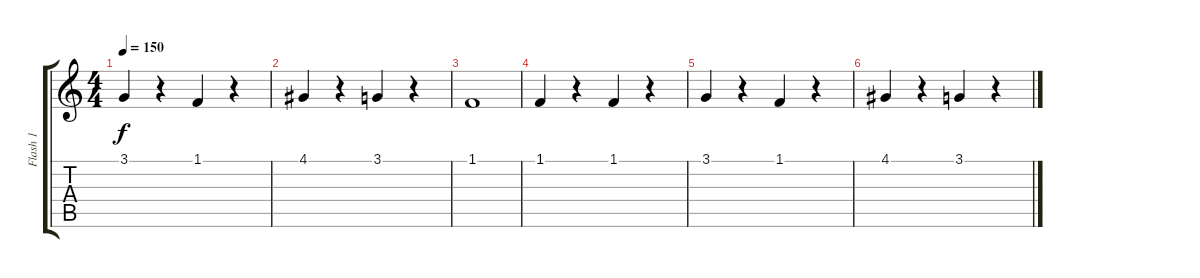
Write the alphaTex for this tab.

\track ("Flash 1" "Flash 1") {instrument electricpiano1}
\staff {score tabs}
\tuning (E4 B3 G3 D3 A2 E2) {hide}
\ts (4 4)
\tempo 150
\clef g2
\ks c
3.1.4{dy f} r.4 1.1.4 r.4 |
4.1.4 r.4 3.1.4 r.4 |
1.1.1 |
1.1.4 r.4 1.1.4 r.4 |
3.1.4 r.4 1.1.4 r.4 |
4.1.4 r.4 3.1.4 r.4
